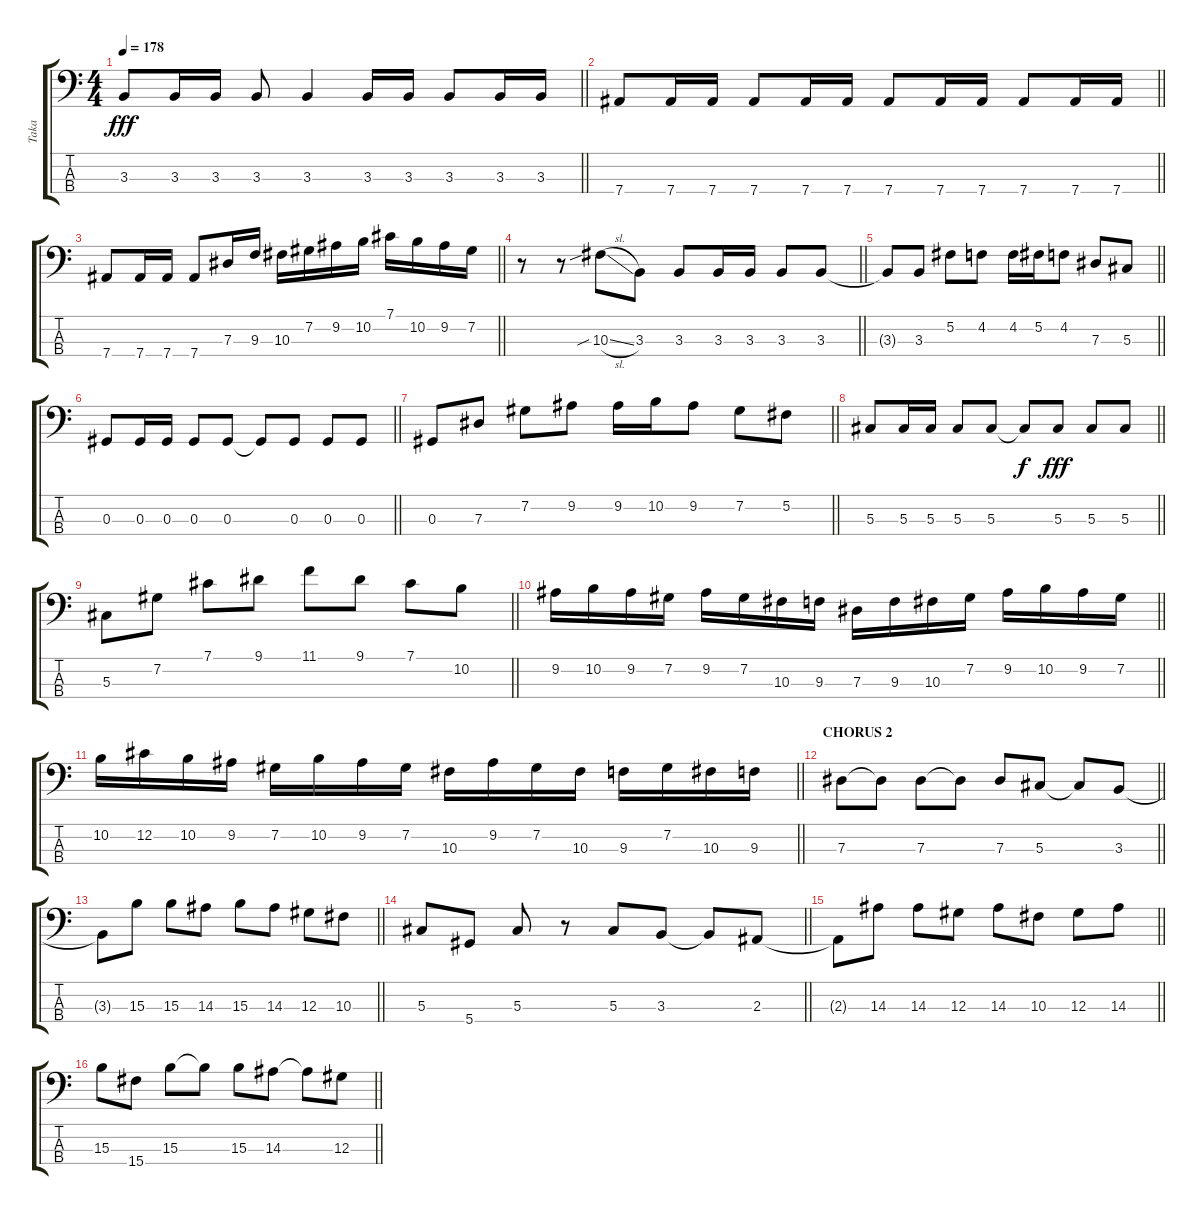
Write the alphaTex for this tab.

\track ("Taka" "Taka") {instrument electricbassfinger}
\staff {score tabs}
\tuning (Gb2 Db2 Ab1 Eb1) {hide}
\ts (4 4)
\tempo 178
\clef f4
\barLineRight lightlight
\ks c
3.3.8{dy fff} 3.3.16 3.3.16 3.3.8 3.3.4 3.3.16 3.3.16 3.3.8 3.3.16 3.3.16 |
\barLineRight lightlight
7.4.8 7.4.16 7.4.16 7.4.8 7.4.16 7.4.16 7.4.8 7.4.16 7.4.16 7.4.8 7.4.16 7.4.16 |
\barLineRight lightlight
7.4.8 7.4.16 7.4.16 7.4.8 7.3.16 9.3.16 10.3.16 7.2.16 9.2.16 10.2.16 7.1.16 10.2.16 9.2.16 7.2.16 |
\barLineRight lightlight
r.8 r.8 10.3{sib sl}.8 3.3.8 3.3.8 3.3.16 3.3.16 3.3.8 3.3.8 |
\barLineRight lightlight
3.3{t}.8 3.3.8 5.2.8 4.2.8 4.2.16 5.2.16 4.2.8 7.3.8 5.3.8 |
\barLineRight lightlight
0.3.8 0.3.16 0.3.16 0.3.8 0.3.8 0.3{t}.8 0.3.8 0.3.8 0.3.8 |
\barLineRight lightlight
0.3.8 7.3.8 7.2.8 9.2.8 9.2.16 10.2.16 9.2.8 7.2.8 5.2.8 |
\barLineRight lightlight
5.3.8 5.3.16 5.3.16 5.3.8 5.3.8 5.3{t}.8{dy f} 5.3.8{dy fff} 5.3.8 5.3.8 |
\barLineRight lightlight
5.3.8 7.2.8 7.1.8 9.1.8 11.1.8 9.1.8 7.1.8 10.2.8 |
\barLineRight lightlight
9.2.16 10.2.16 9.2.16 7.2.16 9.2.16 7.2.16 10.3.16 9.3.16 7.3.16 9.3.16 10.3.16 7.2.16 9.2.16 10.2.16 9.2.16 7.2.16 |
\barLineRight lightlight
10.2.16 12.2.16 10.2.16 9.2.16 7.2.16 10.2.16 9.2.16 7.2.16 10.3.16 9.2.16 7.2.16 10.3.16 9.3.16 7.2.16 10.3.16 9.3.16 |
\section ("" "CHORUS 2")
\barLineRight lightlight
7.3.8 7.3{t}.8 7.3.8 7.3{t}.8 7.3.8 5.3.8 5.3{t}.8 3.3.8 |
\barLineRight lightlight
3.3{t}.8 15.3.8 15.3.8 14.3.8 15.3.8 14.3.8 12.3.8 10.3.8 |
\barLineRight lightlight
5.3.8 5.4.8 5.3.8 r.8 5.3.8 3.3.8 3.3{t}.8 2.3.8 |
\barLineRight lightlight
2.3{t}.8 14.3.8 14.3.8 12.3.8 14.3.8 10.3.8 12.3.8 14.3.8 |
\barLineRight lightlight
15.3.8 15.4.8 15.3.8 15.3{t}.8 15.3.8 14.3.8 14.3{t}.8 12.3.8
